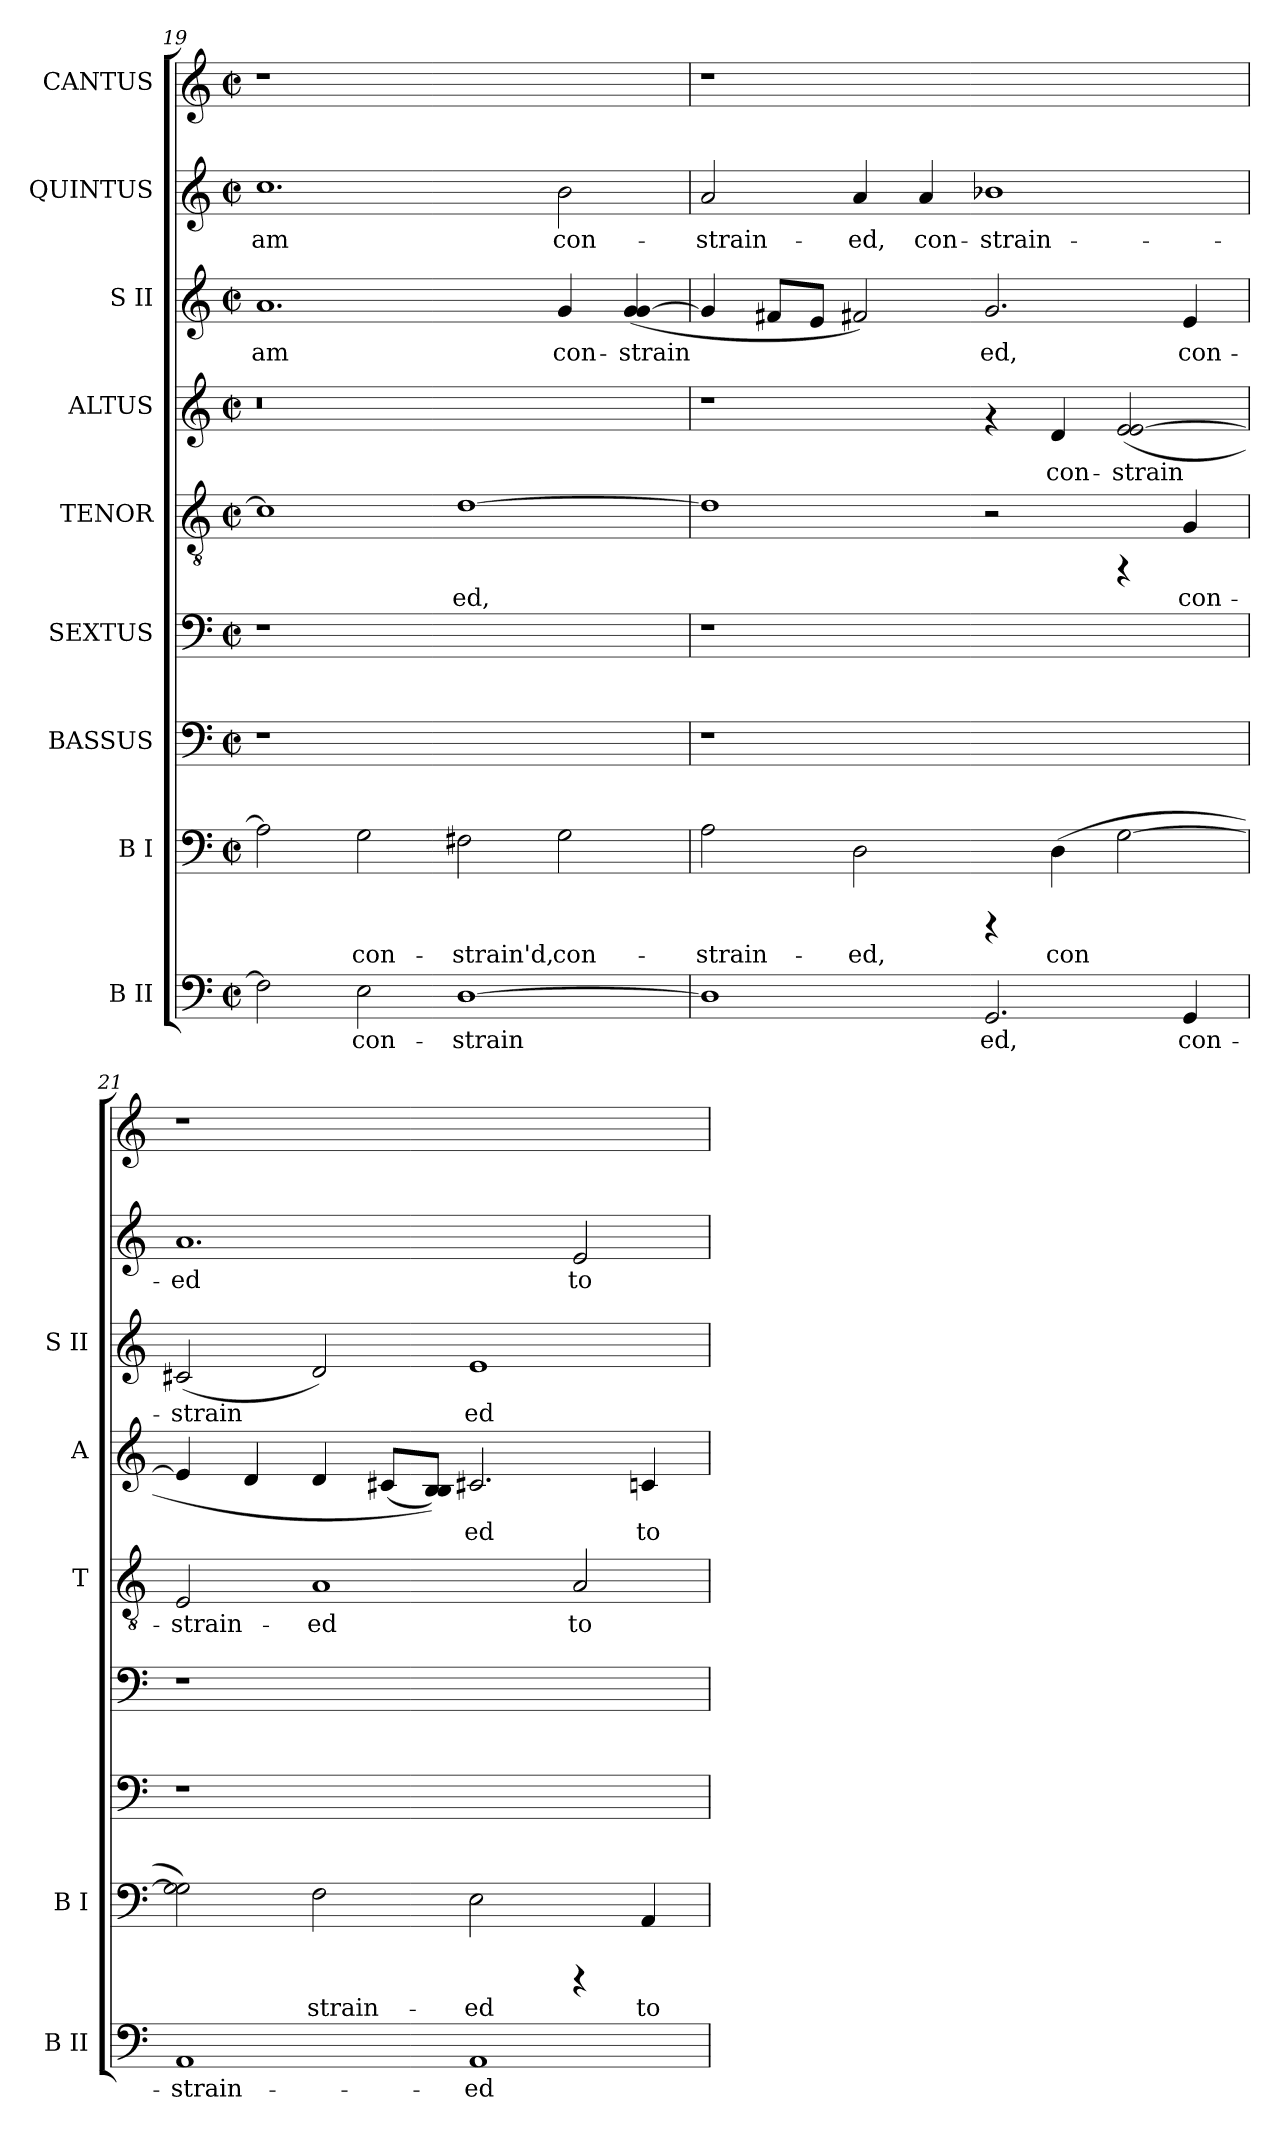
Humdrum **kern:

**kern	**text	**kern	**text	**kern	**kern	**kern	**text	**kern	**text	**kern	**text	**kern	**text	**kern
*part9	*part9	*part8	*part8	*part7	*part6	*part5	*part5	*part4	*part4	*part3	*part3	*part2	*part2	*part1
*staff9	*staff9	*staff8	*staff8	*staff7	*staff6	*staff5	*staff5	*staff4	*staff4	*staff3	*staff3	*staff2	*staff2	*staff1
*I"B II	*	*I"B I	*	*I"BASSUS	*I"SEXTUS	*I"TENOR	*	*I"ALTUS	*	*I"S II	*	*I"QUINTUS	*	*I"CANTUS
*I'B II	*	*I'B I	*	*	*	*I'T	*	*I'A	*	*I'S II	*	*	*	*
*clefF4	*	*clefF4	*	*clefF4	*clefF4	*clefGv2	*	*clefG2	*	*clefG2	*	*clefG2	*	*clefG2
*k[]	*	*k[]	*	*k[]	*k[]	*k[]	*	*k[]	*	*k[]	*	*k[]	*	*k[]
*C:	*	*C:	*	*C:	*C:	*C:	*	*C:	*	*C:	*	*C:	*	*C:
*M2/2	*	*M2/2	*	*M2/2	*M2/2	*M2/2	*	*M2/2	*	*M2/2	*	*M2/2	*	*M2/2
*met(c|)	*	*met(c|)	*	*met(c|)	*met(c|)	*met(c|)	*	*met(c|)	*	*met(c|)	*	*met(c|)	*	*met(c|)
=19	=19	=19	=19	=19	=19	=19	=19	=19	=19	=19	=19	=19	=19	=19
!	!LO:LY:b:cj	!	!LO:LY:b	!	!	!	!LO:LY:b:cj	!	!	!	!LO:LY:b:cj	!	!LO:LY:b:rj	!
2F\]	.	2A\]	.	1r	1r	1c]	--	0r	.	1.a	am	1.cc	am	1r
!	!LO:LY:b:cj	!	!LO:LY:b	!	!	!	!	!	!	!	!	!	!	!
2E\	con-	2G\	con-	.	.	.	.	.	.	.	.	.	.	.
!	!LO:LY:b:cj	!	!LO:LY:b	!	!	!	!LO:LY:b:cj	!	!	!	!	!	!	!
[>1D	-strain-	2F#X\	-strain'd,	1ryy	1ryy	[>1d	-ed,	.	.	.	.	.	.	1ryy
!	!	!	!LO:LY:b	!	!	!	!	!	!	!	!LO:LY:b:cj	!	!LO:LY:b:rj	!
.	.	2G\	con-	.	.	.	.	.	.	4g/	con-	2b\	con-	.
!	!	!	!	!	!	!	!	!	!	!	!LO:LY:b:cj	!	!	!
.	.	.	.	.	.	.	.	.	.	(<4g/ [>4g/	-strain-	.	.	.
!!LO:PB:g=z
=20	=20	=20	=20	=20	=20	=20	=20	=20	=20	=20	=20	=20	=20	=20
!	!LO:LY:b:cj	!	!LO:LY:b	!	!	!	!LO:LY:b:cj	!	!	!	!LO:LY:b:cj	!	!LO:LY:b:rj	!
1D]	--	2A\	-strain-	1r	1r	1d]	.	1r	.	4g/]	--	2a/	-strain-	1r
!	!	!	!	!	!	!	!	!	!	!	!LO:LY:b:cj	!	!	!
.	.	.	.	.	.	.	.	.	.	8f#X/L	--	.	.	.
!	!	!	!	!	!	!	!	!	!	!	!LO:LY:b:cj	!	!	!
.	.	.	.	.	.	.	.	.	.	8e/J	--	.	.	.
!	!	!	!LO:LY:b	!	!	!	!	!	!	!	!LO:LY:b:cj	!	!LO:LY:b:rj	!
.	.	2D\	-ed,	.	.	.	.	.	.	2f#X/)	--	4a/	-ed,	.
!	!	!	!	!	!	!	!	!	!	!	!	!	!LO:LY:b:rj	!
.	.	.	.	.	.	.	.	.	.	.	.	4a/	con-	.
!	!LO:LY:b:cj	!	!	!	!	!	!	!	!	!	!LO:LY:b:cj	!	!LO:LY:b:rj	!
2.GG/	-ed,	4rCCC	.	1ryy	1ryy	2r	.	4rf	.	2.g/	-ed,	1b-X	-strain-	1ryy
!	!	!	!LO:LY:b	!	!	!	!	!	!LO:LY:b:rj	!	!	!	!	!
.	.	(>4D\	con-	.	.	.	.	4d/	con-	.	.	.	.	.
!	!	!	!LO:LY:b	!	!	!	!	!	!LO:LY:b:rj	!	!	!	!	!
.	.	[>2G\	--	.	.	4rFF	.	(<2e/ [<2e/	-strain-	.	.	.	.	.
!	!LO:LY:b:cj	!	!	!	!	!	!LO:LY:b:cj	!	!	!	!LO:LY:b:cj	!	!	!
4GG/	con-	.	.	.	.	4G/	con-	.	.	4e/	con-	.	.	.
=21	=21	=21	=21	=21	=21	=21	=21	=21	=21	=21	=21	=21	=21	=21
!	!LO:LY:b:cj	!	!LO:LY:b	!	!	!	!LO:LY:b:cj	!	!LO:LY:b:rj	!	!LO:LY:b:cj	!	!LO:LY:b:rj	!
1AA	-strain-	2G\ 2G\])	--	1r	1r	2E/	-strain-	4e/]	--	(<2c#X/	-strain-	1.a	-ed	1r
!	!	!	!	!	!	!	!	!	!LO:LY:b:rj	!	!	!	!	!
.	.	.	.	.	.	.	.	4d/	--	.	.	.	.	.
!	!	!	!LO:LY:b	!	!	!	!LO:LY:b:cj	!	!LO:LY:b:rj	!	!LO:LY:b:cj	!	!	!
.	.	2F\	-strain-	.	.	1A	-ed	4d/	--	2d/)	--	.	.	.
!	!	!	!	!	!	!	!	!	!LO:LY:b:rj	!	!	!	!	!
.	.	.	.	.	.	.	.	(<8c#X/L	--	.	.	.	.	.
!	!	!	!	!	!	!	!	!	!LO:LY:b:rj	!	!	!	!	!
.	.	.	.	.	.	.	.	8B/ 8B/J))	--	.	.	.	.	.
!	!LO:LY:b:cj	!	!LO:LY:b	!	!	!	!	!	!LO:LY:b:rj	!	!LO:LY:b:cj	!	!	!
1AA	-ed	2E\	-ed	1ryy	1ryy	.	.	2.c#X/	-ed	1e	-ed	.	.	1ryy
!	!	!	!	!	!	!	!LO:LY:b:cj	!	!	!	!	!	!LO:LY:b:rj	!
.	.	4rCCC	.	.	.	2A/	to	.	.	.	.	2e/	to	.
!	!	!	!LO:LY:b	!	!	!	!	!	!LO:LY:b:rj	!	!	!	!	!
.	.	4AA/	to	.	.	.	.	4cn/	to	.	.	.	.	.
=	=	=	=	=	=	=	=	=	=	=	=	=	=	=
*-	*-	*-	*-	*-	*-	*-	*-	*-	*-	*-	*-	*-	*-	*-
